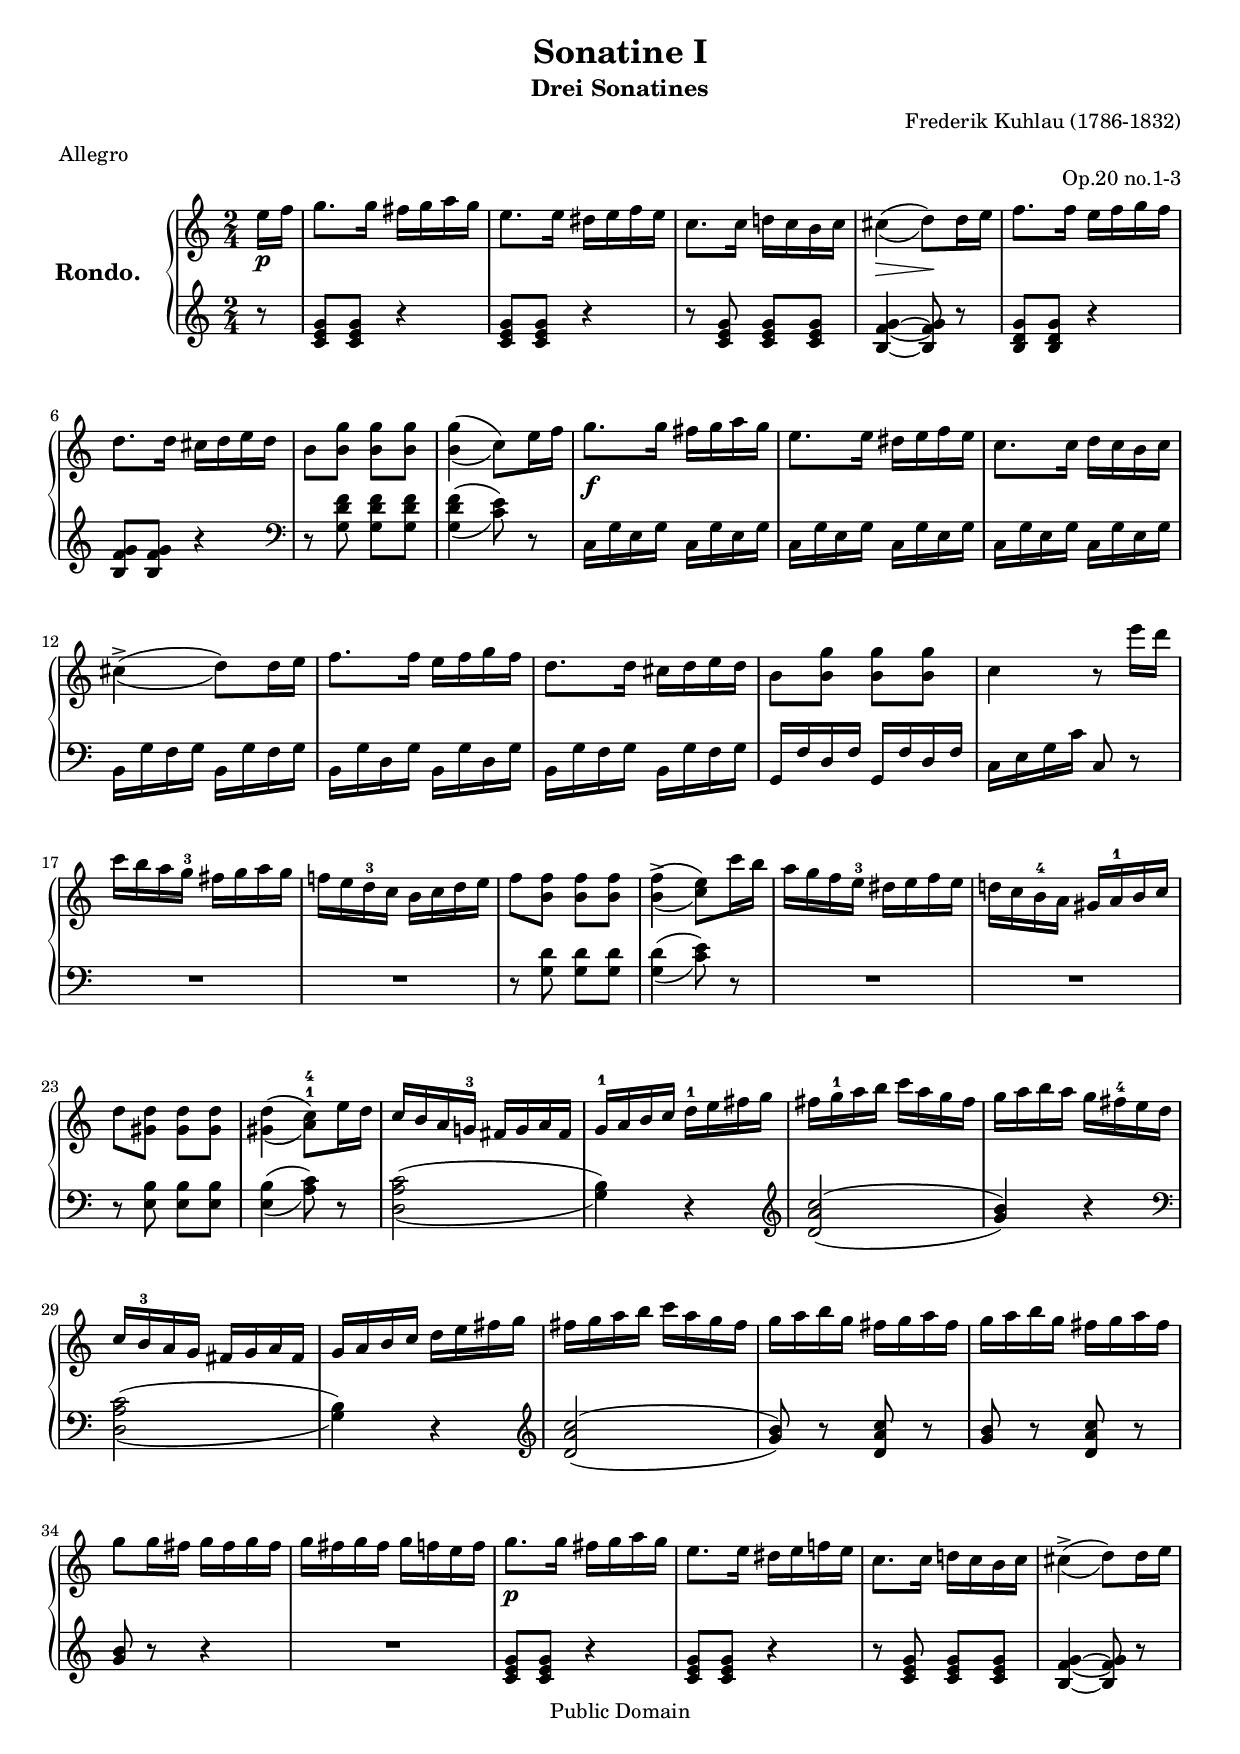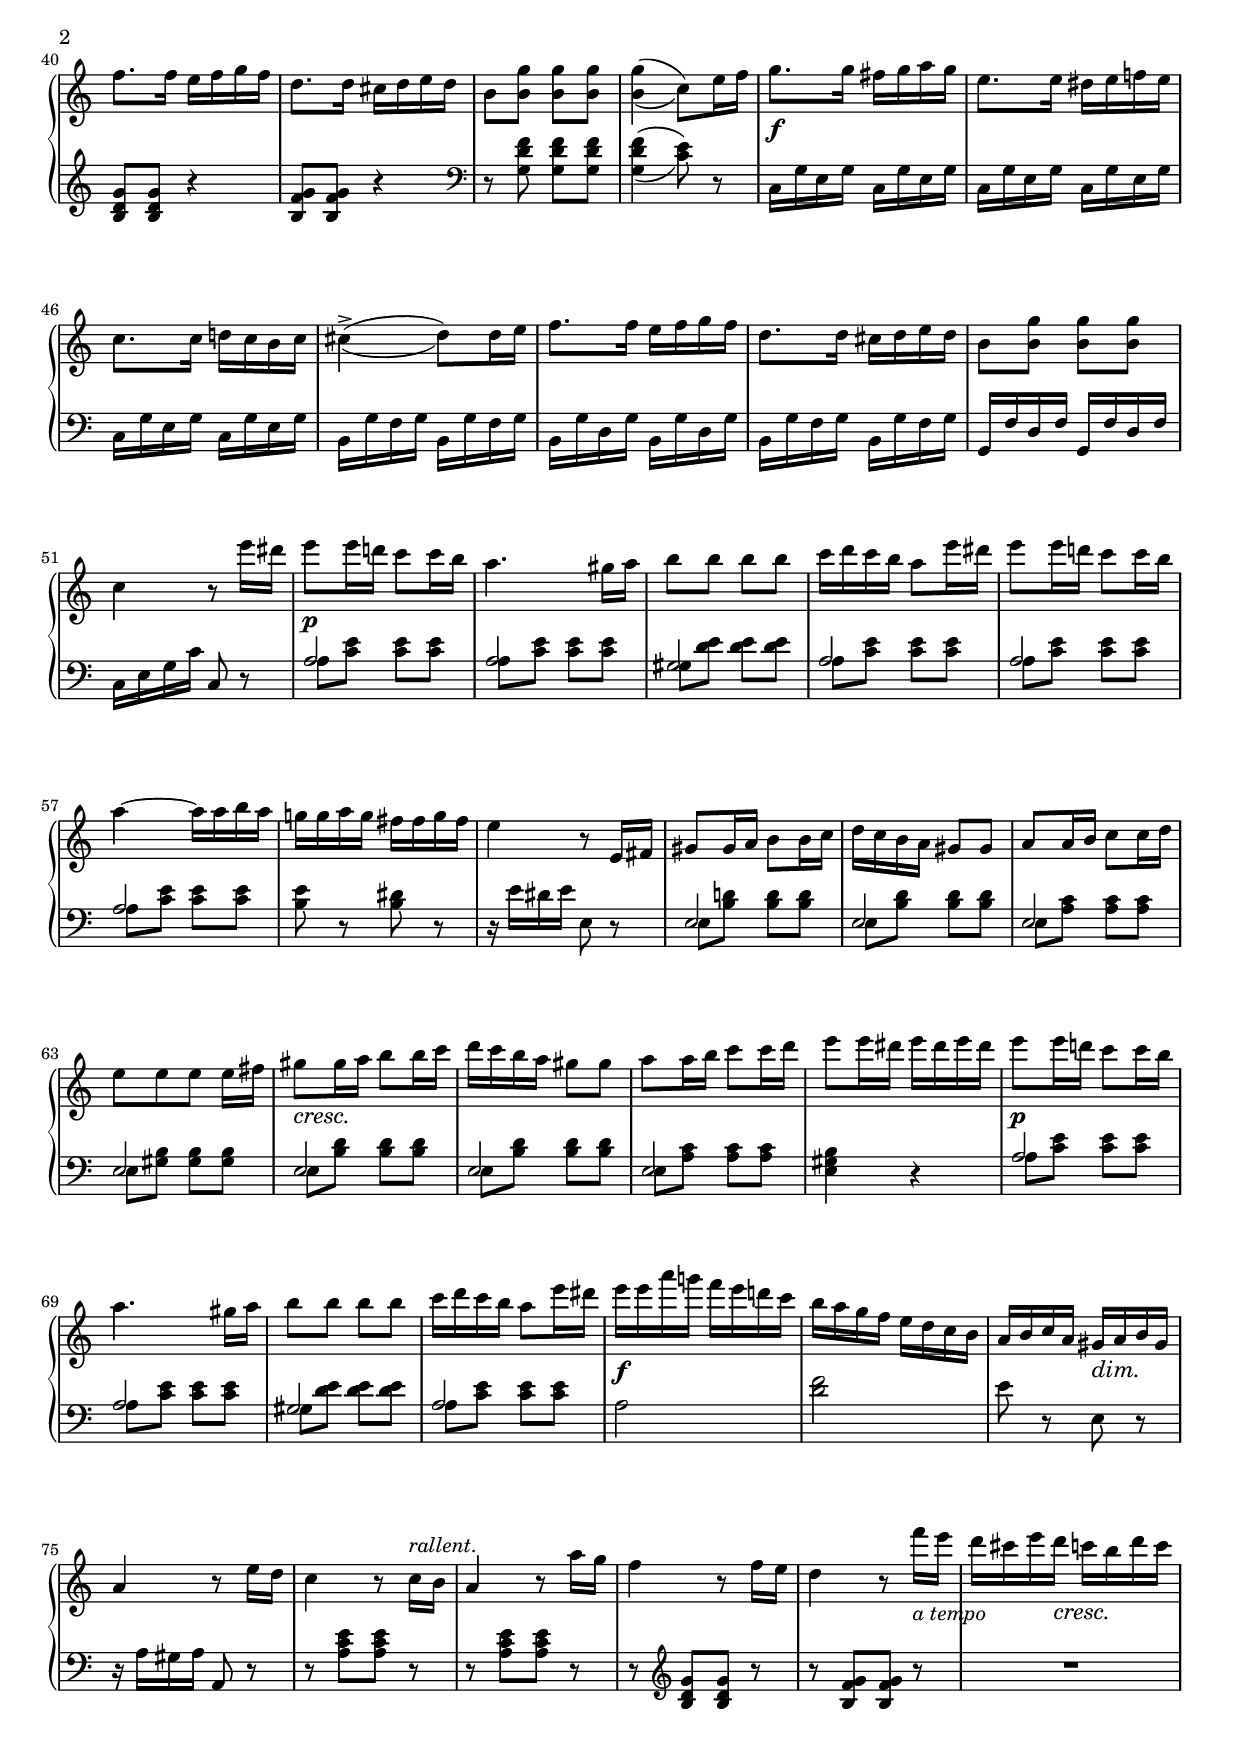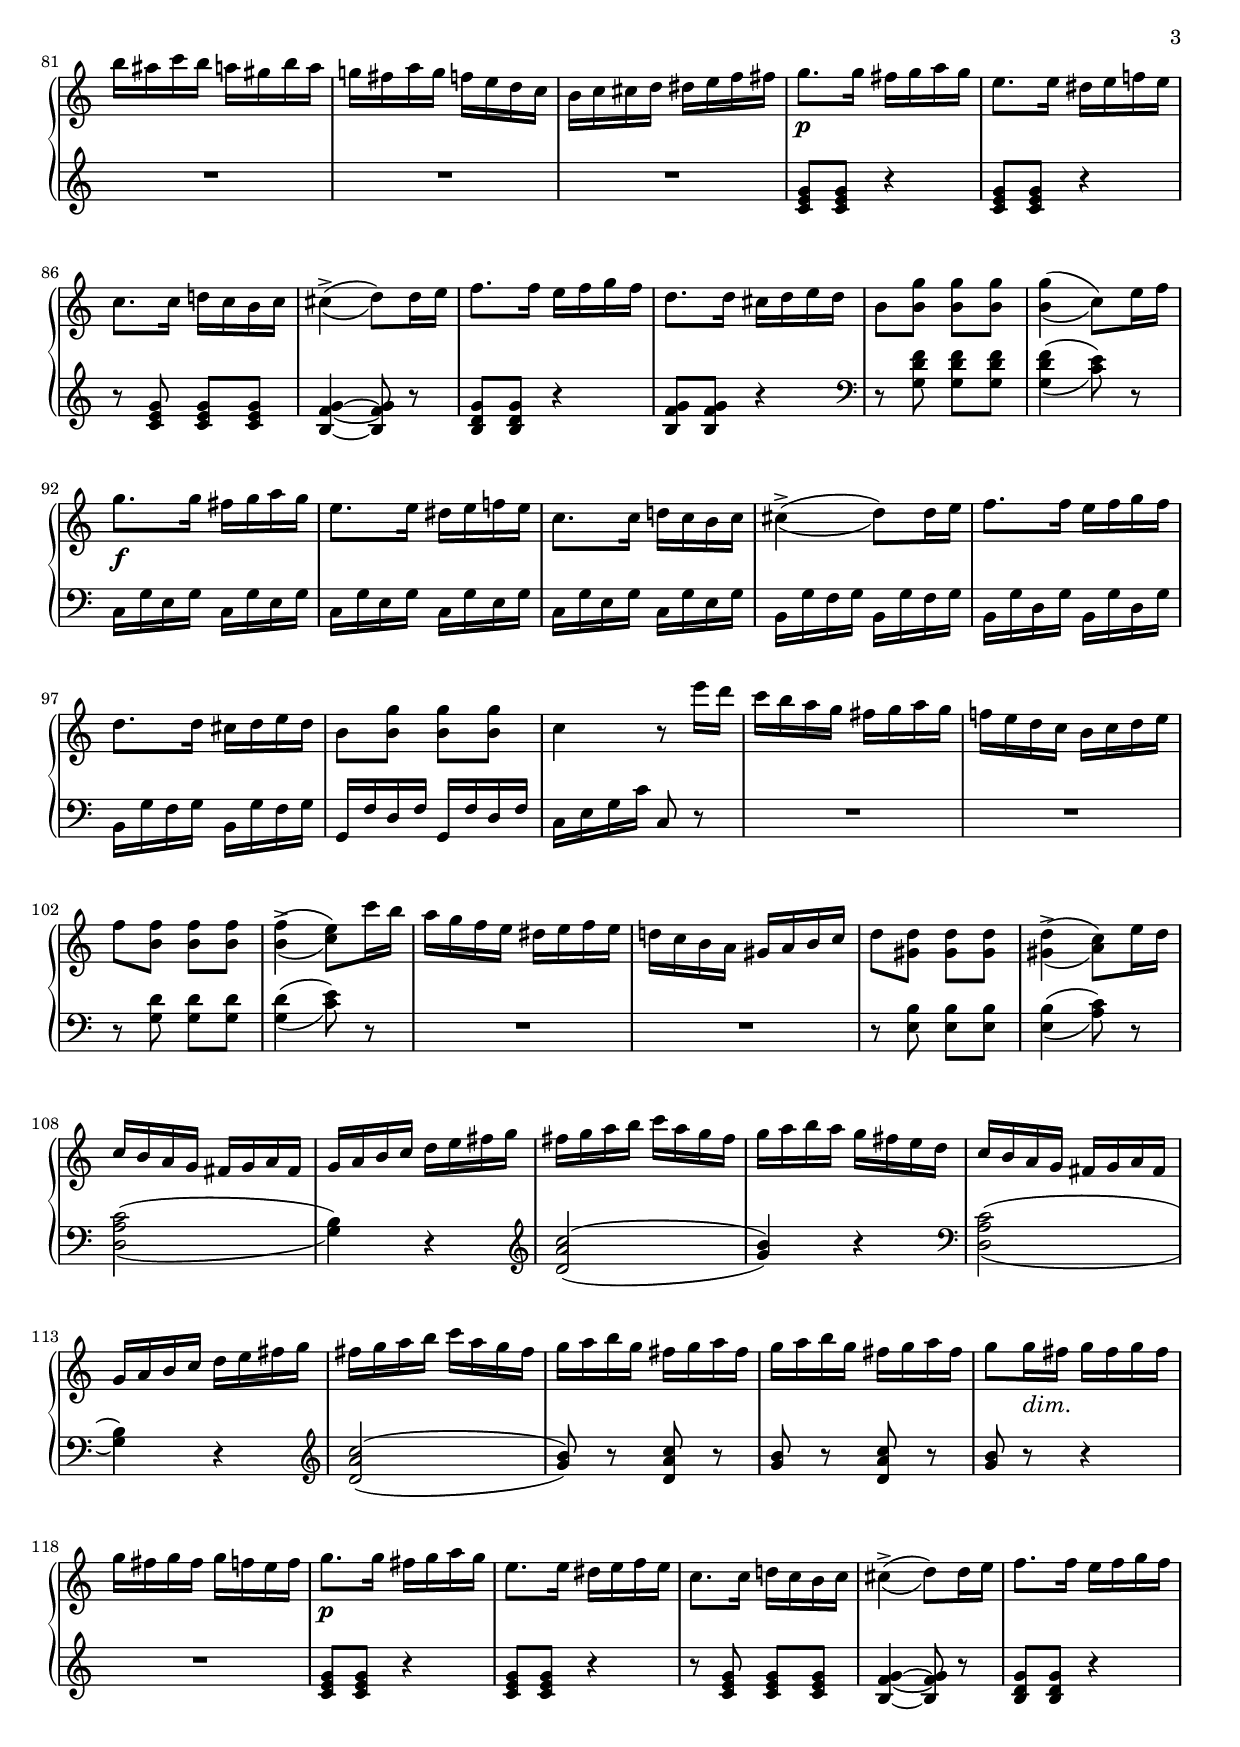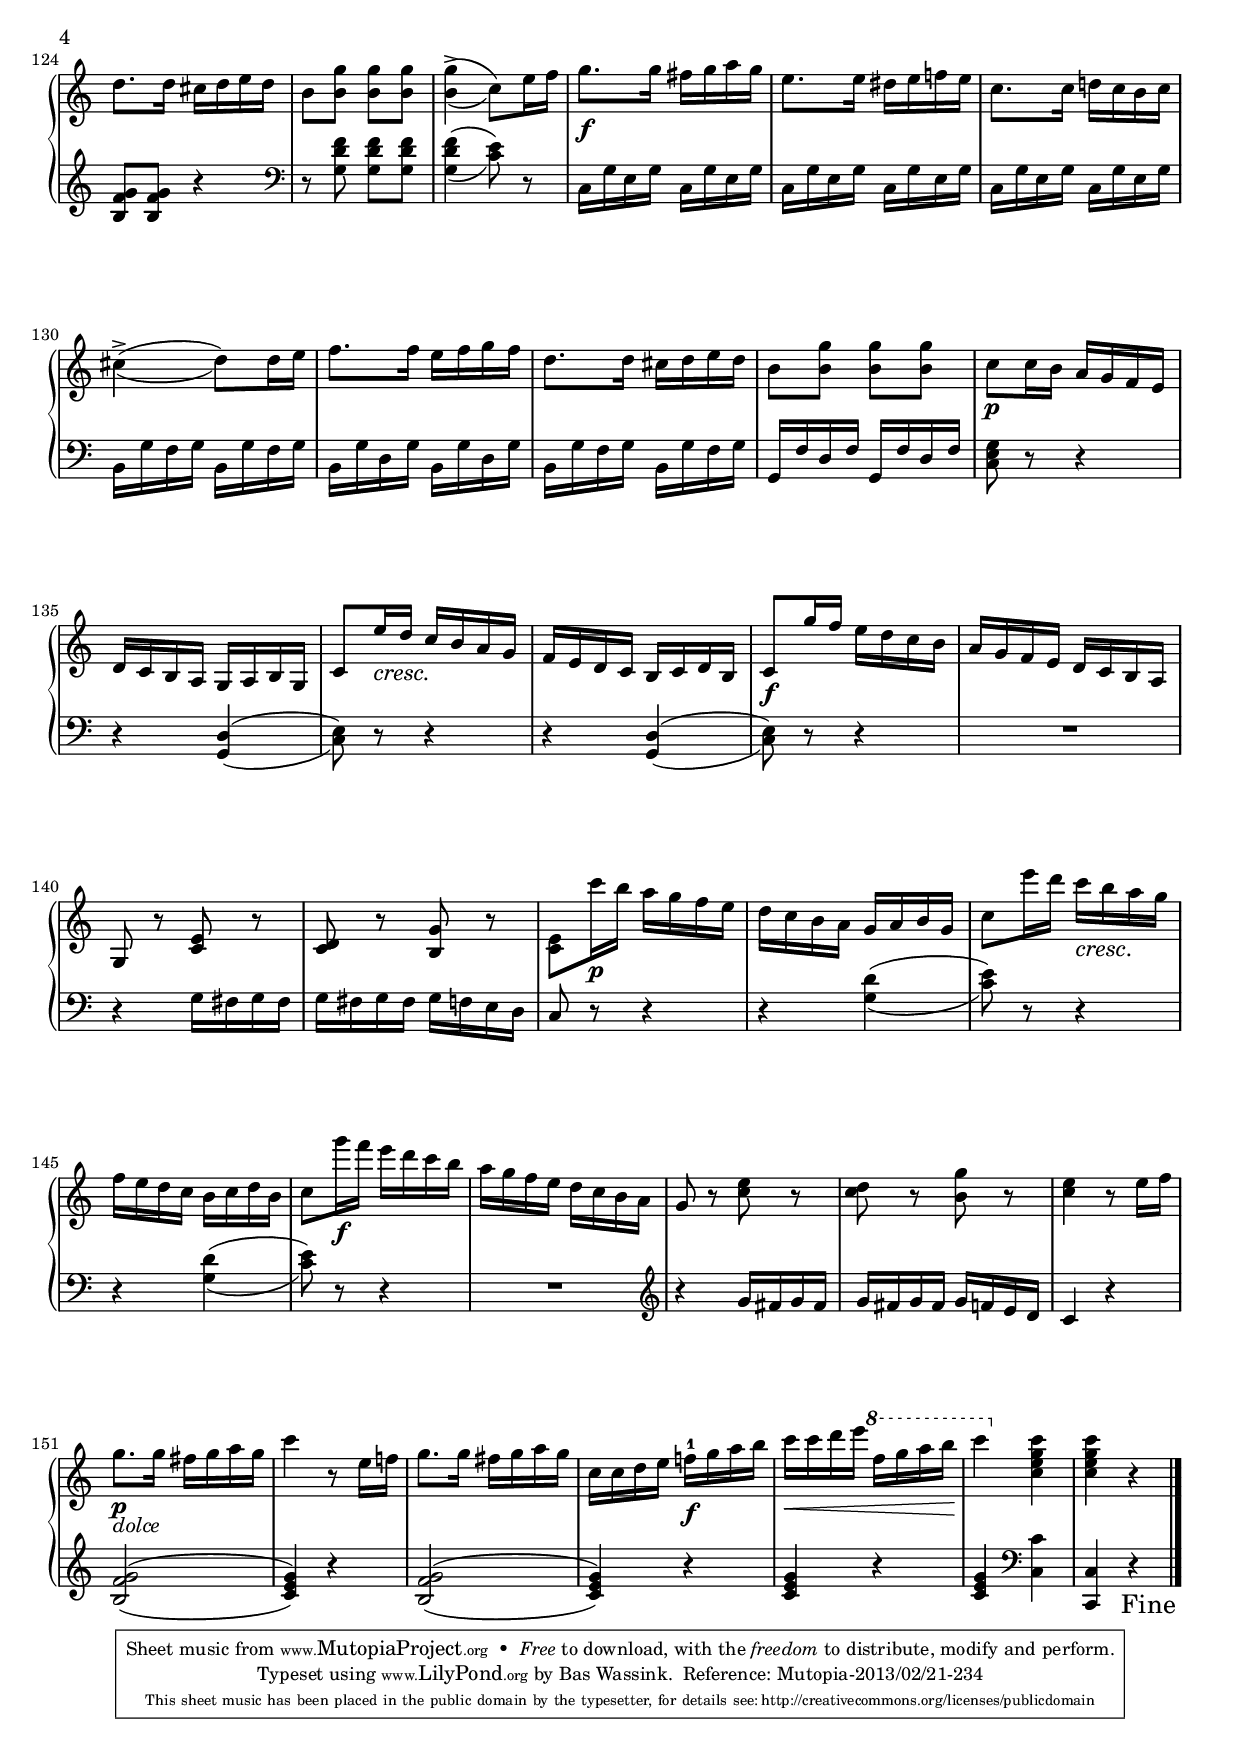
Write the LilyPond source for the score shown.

\version "2.16.1"
#(set-global-staff-size 18)
\header
{
  title             = "Sonatine I"
  subtitle          = "Drei Sonatines"
  composer          = "Frederik Kuhlau (1786-1832)"
  opus              = "Op.20 no.1-3"
  meter             = "Allegro"
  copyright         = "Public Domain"
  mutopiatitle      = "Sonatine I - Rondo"
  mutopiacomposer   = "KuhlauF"
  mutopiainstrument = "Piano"
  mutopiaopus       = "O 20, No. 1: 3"
  date              = "Early 19th Century"
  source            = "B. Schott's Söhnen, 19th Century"
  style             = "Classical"
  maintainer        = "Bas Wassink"
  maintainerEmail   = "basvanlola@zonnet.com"

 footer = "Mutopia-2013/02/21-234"
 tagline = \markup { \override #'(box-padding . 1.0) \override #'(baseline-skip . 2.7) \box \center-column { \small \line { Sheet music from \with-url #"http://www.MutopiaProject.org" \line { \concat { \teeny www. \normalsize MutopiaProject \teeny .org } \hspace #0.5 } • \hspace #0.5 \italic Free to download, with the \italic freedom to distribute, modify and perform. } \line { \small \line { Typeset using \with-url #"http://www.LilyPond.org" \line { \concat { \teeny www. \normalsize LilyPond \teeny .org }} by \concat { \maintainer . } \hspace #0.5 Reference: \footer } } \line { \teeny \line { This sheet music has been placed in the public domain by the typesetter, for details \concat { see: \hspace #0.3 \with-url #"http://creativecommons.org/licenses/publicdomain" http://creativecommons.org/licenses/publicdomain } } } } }
}

Global = {\key c \major \time 2/4 \partial 8}

VoiceI =  \relative c''
{
  \set doubleSlurs = ##t 
  e16_\p f
  
  g8. g16 fis g a g
  e8. e16 dis e f e
  c8. c16 d! c b c
  cis4\> ( d8)\! d16 e
  
  f8. f16 e f g f
  d8. d16 cis d e d
  b8 <b g'> <b g'> <b g'>
  <b g'>4( c8) e16 f
  
  g8._\f g16 fis g a g
  e8. e16 dis e f e
  c8. c16 d c b c
  cis4-> ( d8) d16 e
  
  f8. f16 e f g f
  d8. d16 cis d e d
  b8 <b g'> <b g'> <b g'>
  c4 r8 e'16 d
  
  c b a g-3 fis g a g
  f! e d-3 c b c d e
  f8 <b, f'> <b f'> <b f'>
  <b f'>4->( <c e>8) c'16 b
  
  a g f e-3 dis e f e
  d! c b-4 a gis a-1 b c
  d8 <gis, d'> <gis d'> <gis d'>
  \set fingeringOrientations = #'(up)
  <gis d'>4( <a-1 c-4>8) e'16 d
  
  c b a g!-3 fis g a fis
  g-1 a b c d-1 e fis g
  fis g-1 a b c a g fis
  g a b a g fis-4 e d
  
  c b-3 a g fis g a fis
  g a b c d e fis g
  fis g a b c a g fis
  g a b g fis g a fis
  
  g a b g fis g a fis
  g8 g16 fis g fis g fis 
  g fis g fis g f e f
  g8._\p g16 fis g a g
  
  e8. e16 dis e f! e
  c8. c16 d! c b c
  cis4-> ( d8) d16 e
  f8. f16 e f g f
  
  d8. d16 cis d e d
  b8 <b g'> <b g'> <b g'>
  <b  g' >4( c8) e16 f
  g8._\f g16 fis g a g
  
  e8. e16 dis e f! e
  c8. c16 d! c b c
  cis4-> ( d8) d16 e
  f8. f16 e f g f
  
  d8. d16 cis d e d
  b8 <b g'> <b g'> <b g'>
  c4 r8 e'16 dis
  e8_\p e16 d! c8 c16 b
  
  a4. gis16 a
  b8 b b b
  c16 d c b a8 e'16 dis
  e8 e16 d! c8 c16 b 
  
  a4 ~ a16 a b a
  g! g a g fis fis g fis
  e4 r8 e,16 fis
  gis8 gis16 a b8 b16 c
  
  d c b a gis8 gis
  a a16 b c8 c16 d
   e8[ e e] e16[ fis]
  \override DynamicTextSpanner #'style = #'none
  \crescTextCresc
  gis8\< gis16 a b8 b16 c 
  \crescHairpin
  
  d c b a gis8 gis
  a a16 b c8 c16 d
  e8 e16 dis e dis e dis
  e8_\p e16 d! c8 c16 b
  
  a4. gis16 a
  b8 b b b
  c16 d c b a8 e'16 dis
  e_\f e a g! f e d! c
  
  b a g f e d c b
  \override DynamicTextSpanner #'style = #'none
  \dimTextDim
  a b c a gis\> a b gis
  \dimHairpin
  a4 r8 e'16 d
  c4 r8 c16^\markup{\italic "rallent."} b
  
  a4 r8 a'16 g
  f4 r8 f16 e
  d4 r8 f'16_\markup{\italic "a tempo"} e
  \override DynamicTextSpanner #'style = #'none
  \crescTextCresc
  d cis e d\< c b d c
  \crescHairpin
  
  b ais c b a gis b a
  g! fis a g f e d c
  b c cis d dis e f fis
  g8._\p g16 fis g a g
  
  e8. e16 dis e f! e
  c8. c16 d! c b c
  cis4-> ( d8) d16 e
  f8. f16 e f g f
  
  d8. d16 cis d e d
  b8 <b g'> <b g'> <b g'>
  <b  g' >4( c8) e16 f
  g8._\f g16 fis g a g
  
  e8. e16 dis e f! e
  c8. c16 d! c b c
  cis4-> ( d8) d16 e
  f8. f16 e f g f 
  
  d8. d16 cis d e d
  b8 <b g'> <b g'> <b g'>
  c4 r8 e'16 d
  c b a g fis g a g
  
  f! e d c b c d e
  f8 <b, f'> <b f'> <b f'>
  <b f' >4(-> <c e>8) c'16 b
  a g f e dis e f e
  
  d! c b a gis a b c
  d8 <gis, d'> <gis d'> <gis d'>
  <gis  d' >4->( <a c>8) e'16 d
  c b a g fis g a fis
  
  g a b c d e fis g
  fis g a b c a g fis
  g a b a g fis e d
  c b a g fis g a fis
  
  g a b c d e fis g
  fis g a b c a g fis
  g a b g fis g a fis
  g a b g fis g a fis
  
  \override DynamicTextSpanner #'style = #'none
  \dimTextDim
  g8 g16\> fis g fis g fis
  \dimHairpin
  g fis g fis g f e f
  g8._\p g16 fis g a g
  e8. e16 dis e f e
  
  c8. c16 d! c b c
  cis4-> ( d8) d16 e
  f8. f16 e f g f
  d8. d16 cis d e d
  
  b8 <b g'> <b g'> <b g'>
  <b  g' >4->( c8) e16 f
  g8._\f g16 fis g a g
  e8. e16 dis e f! e
  
  c8. c16 d! c b c
  cis4->( d8) d16 e
  f8. f16 e f g f
  d8. d16 cis d e d
  
  b8 <b g'> <b g'> <b g'>
  c8_\p c16 b a g f e
  d c b a g a b g
  \override DynamicTextSpanner #'style = #'none
  \crescTextCresc
  c8 e'16\< d c b a g
  \crescHairpin
  
  f e d c b c d b
  c8_\f g''16 f e d c b
  a g f e d c b a
  g8 r <c e> r
  
  <c d> r <b g'> r
  <c e> c''16_\p b a g f e
  d c b a g a b g
  \override DynamicTextSpanner #'style = #'none
  \crescTextCresc
  c8 e'16 d c\< b a g
  \crescHairpin
  
  f e d c b c d b
  c8 g''16_\f f e d c b
  a g f e d c b a
  g8 r <c e> r
  
  <c d> r <b g'> r
  <c e>4 r8 e16 f
  g8._\p_\markup{\italic "dolce"} g16 fis g a g
  c4 r8 e,16 f!
  
  g8. g16 fis g a g
  c, c d e f!-1_\f g a b
  c\< c d e \ottava #1 f g a b\!
  c4 \ottava #0 <c,, e g c>
  
  <c e g c> r
  \bar "|." 
}

VoiceII =  \relative c'
{
  \set doubleSlurs = ##t 
  \clef treble r8
  
  <c e g> <c e g> r4
  <c e g>8 <c e g> r4
  r8 <c e g> <c e g> <c e g>
  <b f' g>4~ <b f' g>8 r
  
  <b d g> <b d g> r4
  <b f' g>8 <b f' g> r4
  \clef bass r8 <g d' f> <g d' f> <g d' f>
  <g d' f>4( <c e>8) r
  
  c,16 g' e g c, g' e g
  c, g' e g c, g' e g
  c, g' e g c, g' e g
  b, g' f g b, g' f g
  
  b, g' d g b, g' d g
  b, g' f g b, g' f g
  g, f' d f g, f' d f
  c e g c c,8 r
  
  R2*2
  r8 <g' d'> <g d'> <g d'>
  <g  d'>4( <c e>8) r
  
  R2*2
  r8 <e, b'> <e b'> <e b'>
  <e  b'>4( <a c>8) r
  
  <d, a' c>2( <g b>4) r
  \clef treble <d' a' c>2( <g b>4) r
  
  \clef bass <d, a' c>2( <g b>4) r
  \clef treble <d' a' c>2( <g b>8) r <d a' c> r
  
  <g b> r <d a' c> r
  <g b> r r4
  R2
  <c, e g>8 <c e g> r4
  
  <c e g>8 <c e g> r4
  r8 <c e g> <c e g> <c e g>
  <b f' g>4~ <b f' g>8 r
  <b d g> <b d g> r4
  
  <b f'g>8 <b f' g> r4
  \clef bass r8 <g d' f> <g d' f> <g d' f>
  <g d' f >4( <c e>8) r
  c,16 g' e g c, g' e g
  
  c, g' e g c, g' e g
  c, g' e g c, g' e g
  b, g' f g b, g' f g
  b, g' d g b, g' d g
  
  b, g' f g b, g' f g
  g, f' d f g, f' d f
  c e g c c,8 r
  <<
    \new Voice=VcII
    {
      \voiceOne
      a'2
      a
      gis
      a
      a
      a
    }
    \new Voice=VcIIb
    {
      \voiceTwo
      a8 <c e> <c e> <c e>
      a <c e> <c e> <c e>
      gis <d' e> <d e> <d e>
      a <c e> <c e> <c e>
      a <c e> <c e> <c e>
      a <c e> <c e> <c e>
    }
  >>
  
  <b e> r <b dis> r
  r16 e dis e e,8 r
  <<
    \new Voice=VcII
    {
      \voiceOne
      e2
      e
      e
      e
      e

      e
      e 
    }
    \new Voice=VcIIb
    {
      \voiceTwo
      e8 <b' d!> <b d> <b d>
      e, <b' d> <b d> <b d> 
      e, <a c> <a c> <a c>
      e <gis b> <gis b> <gis b>
      e <b' d> <b d> <b d>

      e, <b' d> <b d> <b d>
      e, <a c> <a c> <a c>
    }
  >> 
  
  <e gis b>4 r
  <<
    \new Voice=VcII
    {
      \voiceOne
      a2
      a
      gis
      a
    }
    \new Voice=VcIIb
    {
      \voiceTwo
      a8 <c e> <c e> <c e>
      a <c e> <c e> <c e>
      gis <d' e> <d e> <d e>
      a <c e> <c e> <c e>
    }
  >>
  a2 
  
  <d f>
  e8 r e, r
  r16 a gis a a,8 r
  r <a' c e>[ <a c e>] r
  
  r <a c e>[ <a c e>] r
  r \clef treble <b d g>[ <b d g>] r
  r <b f' g>[ <b f' g>] r
  R2*4
  <c e g>8 <c e g> r4
  
  <c e g>8 <c e g> r4
  r8 <c e g> <c e g> <c e g>
  <b f' g>4 ~ <b f' g>8 r
  <b d g> <b d g> r4
  
  <b f' g>8 <b f' g> r4
  \clef bass r8 <g d' f> <g d' f> <g d' f>
  <g  d' f >4( <c e>8) r
  c,16 g' e g c, g' e g
  
  c, g' e g c, g' e g
  c, g' e g c, g' e g
  b, g' f g b, g' f g
  b, g' d g b, g' d g
  
  b, g' f g b, g' f g
  g, f' d f g, f' d f
  c e g c c,8 r
  R2*2
  r8 <g' d'> <g d'> <g d'>
  <g d'>4( <c e>8) r
  R2*2
  r8 <e, b'> <e b'> <e b'>
  <e  b'>4( <a c>8) r
  <d, a' c>2(
  
  <g b>4) r
  \clef treble <d'  a' c >2( <g b>4) r
  \clef bass <d,  a' c >2(
  
  <g b>4) r
  \clef treble <d'  a' c >2(
  <g b>8) r <d a' c> r
  <g b> r <d a' c> r
  
  <g b> r r4
  R2
  <c, e g>8 <c e g> r4
  <c e g>8 <c e g> r4
  
  r8 <c e g> <c e g> <c e g>
  <b f' g>4 ~ <b f' g>8 r
  <b d g> <b d g> r4
  <b f' g>8 <b f' g> r4
  
  \clef bass r8 <g d' f> <g d' f> <g d' f>
  <g d' f>4( <c e>8) r
  c,16 g' e g c, g' e g
  c, g' e g c, g' e g 
  
  c, g' e g c, g' e g
  b, g' f g b, g' f g
  b, g' d g b, g' d g
  b, g' f g b, g' f g
  
  g, f' d f g, f' d f
  <c e g>8 r r4
  r <g  d' >4(
  <c e>8) r r4
  
  r <g  d' >(
  <c e>8) r r4
  R2
  r4 g'16 fis g fis
  
  g fis g fis g f e d
  c8 r r4
  r <g'  d' >(
  <c e>8) r r4
  
  r <g  d' >(
  <c e>8) r r4
  R2
  \clef treble r4 g'16 fis g fis
  
  g fis g fis g f e d
  c4 r
  <b f' g>2(
  <c e g>4) r
  
  <b f' g>2(
  <c e g>4) r
  <c e g> r
  <c e g> \clef bass <c, c'>
  
  <c,c'> r
  \once \override Score.RehearsalMark #'break-visibility = #begin-of-line-invisible
  \once \override Score.RehearsalMark #'self-alignment-X = #RIGHT
  \once \override Score.RehearsalMark #'direction = #DOWN
  \mark "Fine"
}

\paper
{
  ragged-last-bottom = ##f
}

\score
{
  \new PianoStaff
  <<
    \set PianoStaff.midiInstrument = "acoustic grand"
    \set PianoStaff.instrumentName = \markup{\large \bold "Rondo.  "}
    \new Staff = "up"
    <<
      \Global \clef treble
      \new Voice=VcI \VoiceI
    >>
    \new Staff = "down"
    <<
      \Global \clef bass
      \override Staff.NoteCollision   #'merge-differently-dotted = ##t
      \new Voice=VcII \VoiceII
    >>
  >>
  \layout
  {
    indent = 2.0 \cm
  }
  \midi
  {
    \tempo 4 = 120
  }
}

